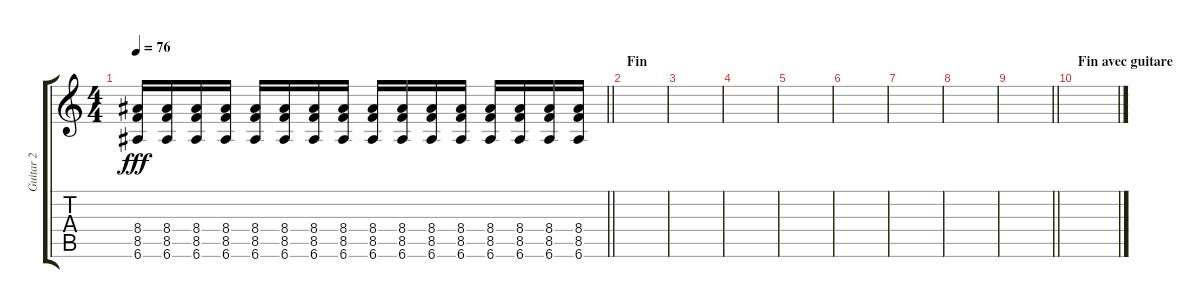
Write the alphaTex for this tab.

\track ("Guitar 2" "Guitar 2") {instrument acousticguitarsteel}
\staff {score tabs}
\tuning (E4 B3 G3 D3 A2 E2) {hide}
\ts (4 4)
\tempo 76
\clef g2
\barLineRight lightlight
\ks c
(8.4 8.5 6.6).16{dy fff} (8.4 8.5 6.6).16 (8.4 8.5 6.6).16 (8.4 8.5 6.6).16 (8.4 8.5 6.6).16 (8.4 8.5 6.6).16 (8.4 8.5 6.6).16 (8.4 8.5 6.6).16 (8.4 8.5 6.6).16 (8.4 8.5 6.6).16 (8.4 8.5 6.6).16 (8.4 8.5 6.6).16 (8.4 8.5 6.6).16 (8.4 8.5 6.6).16 (8.4 8.5 6.6).16 (8.4 8.5 6.6).16 |
\section ("" "Fin")
|
|
|
|
|
|
|
\barLineRight lightlight
|
\section ("" "Fin avec guitare")
